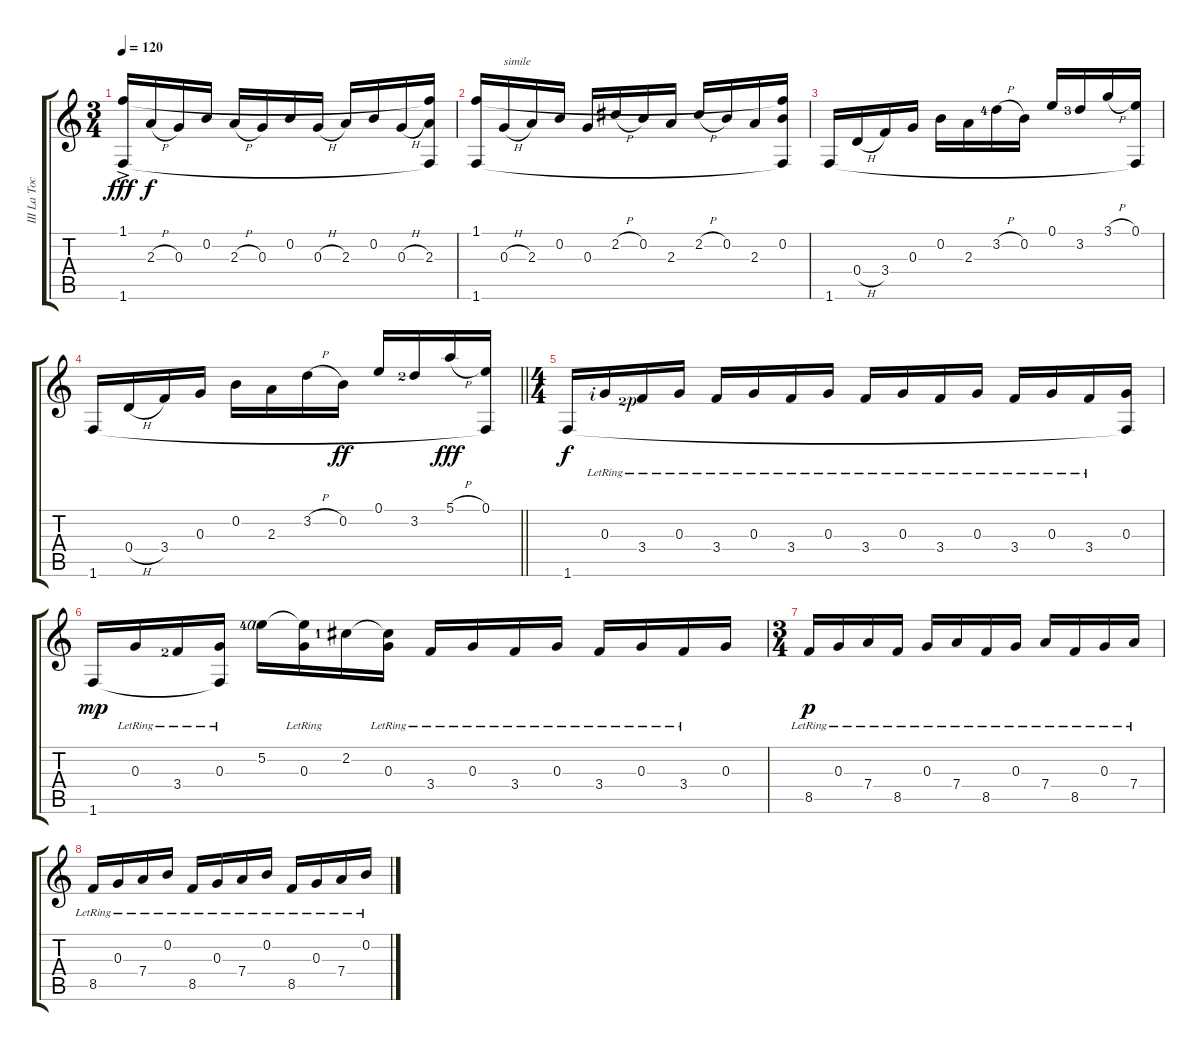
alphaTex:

\track ("III La Toccata De Pasquini  Allegro viva" "III La Toc") {instrument acousticguitarnylon}
\staff {score tabs}
\tuning (E4 B3 G3 D3 A2 E2) {hide}
\ts (3 4)
\tempo 120
\clef g2
\ks c
(1.1{ac} 1.6).16{dy fff} 2.3{h}.16{dy f} 0.3.16 0.2.16 2.3{h}.16 0.3.16 0.2.16 0.3{h}.16 2.3.16 0.2.16 0.3{h}.16 (1.1{t} 2.3 1.6{t}).16 |
(1.1 1.6).16 0.3{h}.16{txt "simile"} 2.3.16 0.2.16 0.3.16 2.2{h}.16 0.2.16 2.3.16 2.2{h}.16 0.2.16 2.3.16 (1.1{t} 0.2 1.6{t}).16 |
1.6.16 0.4{h}.16 3.4.16 0.3.16 0.2.16 2.3.16 3.2{h lf 5}.16 0.2.16 0.1.16 3.2{lf 4}.16 3.1{h}.16 (0.1 1.6{t}).16 |
\barLineRight lightlight
1.6.16 0.4{h}.16 3.4.16 0.3.16 0.2.16 2.3.16 3.2{h}.16 0.2.16{dy ff} 0.1.16 3.2{lf 3}.16 5.1{h}.16{dy fff} (0.1 1.6{t}).16 |
\ts (4 4)
1.6.16{dy f} 0.3{lr rf 2}.16 3.4{lr lf 3 rf 1}.16 0.3{lr}.16 3.4{lr}.16 0.3{lr}.16 3.4{lr}.16 0.3{lr}.16 3.4{lr}.16 0.3{lr}.16 3.4{lr}.16 0.3{lr}.16 3.4{lr}.16 0.3{lr}.16 3.4{lr}.16 (0.3 1.6{t}).16 |
1.6.16{dy mp} 0.3{lr}.16 3.4{lr lf 3}.16 (0.3{lr} 1.6{t}).16 5.2{lf 5 rf 4}.16 (5.2{t} 0.3{lr}).16 2.2{lf 2}.16 (2.2{t} 0.3{lr}).16 3.4{lr}.16 0.3{lr}.16 3.4{lr}.16 0.3{lr}.16 3.4{lr}.16 0.3{lr}.16 3.4{lr}.16 0.3.16 |
\ts (3 4)
8.5{lr}.16{dy p} 0.3{lr}.16 7.4{lr}.16 8.5{lr}.16 0.3{lr}.16 7.4{lr}.16 8.5{lr}.16 0.3{lr}.16 7.4{lr}.16 8.5{lr}.16 0.3{lr}.16 7.4{lr}.16 |
8.5{lr}.16 0.3{lr}.16 7.4{lr}.16 0.2{lr}.16 8.5{lr}.16 0.3{lr}.16 7.4{lr}.16 0.2{lr}.16 8.5{lr}.16 0.3{lr}.16 7.4{lr}.16 0.2{lr}.16
